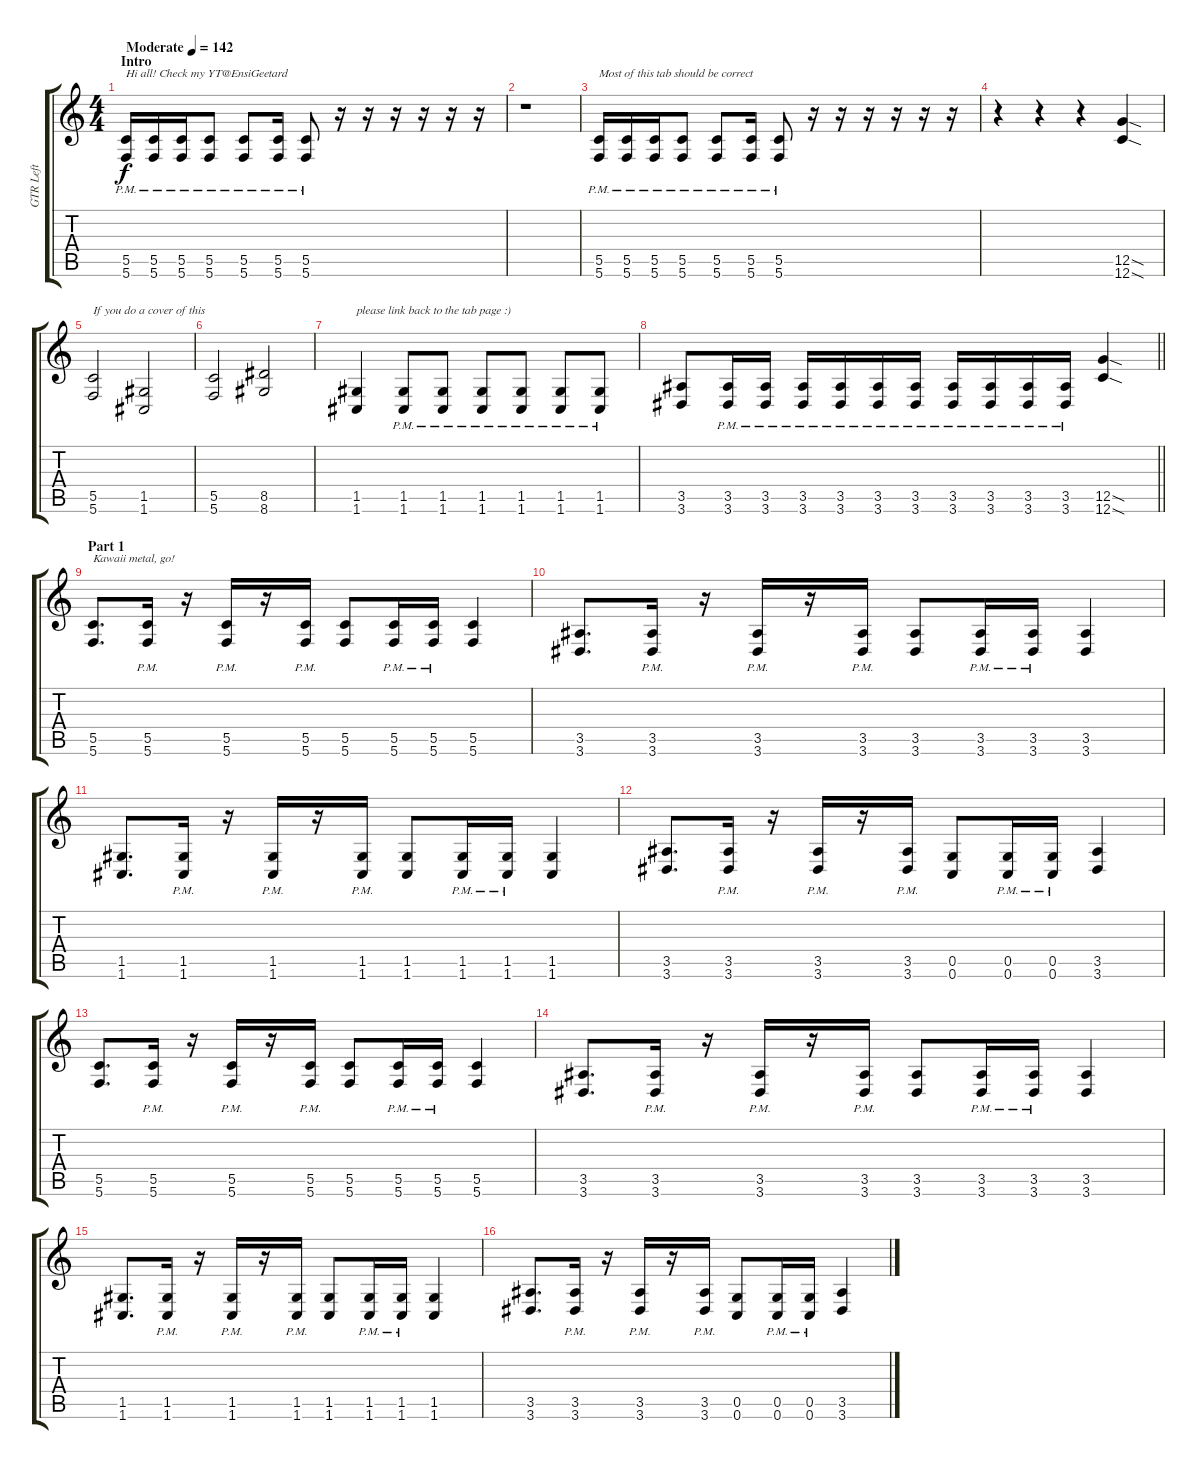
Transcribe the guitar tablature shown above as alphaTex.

\track ("GTR Left" "GTR Left") {instrument distortionguitar}
\staff {score tabs}
\tuning (D4 A3 F3 C3 G2 C2) {hide}
\ts (4 4)
\section ("" "Intro")
\tempo (142 "Moderate")
\clef g2
\ks c
(5.5{pm} 5.6{pm}).16{txt "Hi all! Check my YT@EnsiGeetard" dy f instrument distortionguitar} (5.5{pm} 5.6{pm}).16 (5.5{pm} 5.6{pm}).16 (5.5{pm} 5.6{pm}).8 (5.5{pm} 5.6{pm}).8 (5.5{pm} 5.6{pm}).16 (5.5{pm} 5.6{pm}).8 r.16 r.16 r.16 r.16 r.16 r.16 |
r.1 |
(5.5{pm} 5.6{pm}).16{txt "Most of this tab should be correct"} (5.5{pm} 5.6{pm}).16 (5.5{pm} 5.6{pm}).16 (5.5{pm} 5.6{pm}).8 (5.5{pm} 5.6{pm}).8 (5.5{pm} 5.6{pm}).16 (5.5{pm} 5.6{pm}).8 r.16 r.16 r.16 r.16 r.16 r.16 |
r.4 r.4 r.4 (12.5{sod} 12.6{sod}).4 |
(5.5 5.6).2{txt "If you do a cover of this"} (1.5 1.6).2 |
(5.5 5.6).2 (8.5 8.6).2 |
(1.5 1.6).4{txt "please link back to the tab page :)"} (1.5{pm} 1.6{pm}).8 (1.5{pm} 1.6{pm}).8 (1.5{pm} 1.6{pm}).8 (1.5{pm} 1.6{pm}).8 (1.5{pm} 1.6{pm}).8 (1.5{pm} 1.6{pm}).8 |
\barLineRight lightlight
(3.5 3.6).8 (3.5{pm} 3.6{pm}).16 (3.5{pm} 3.6{pm}).16 (3.5{pm} 3.6{pm}).16 (3.5{pm} 3.6{pm}).16 (3.5{pm} 3.6{pm}).16 (3.5{pm} 3.6{pm}).16 (3.5{pm} 3.6{pm}).16 (3.5{pm} 3.6{pm}).16 (3.5{pm} 3.6{pm}).16 (3.5{pm} 3.6{pm}).16 (12.5{sod} 12.6{sod}).4 |
\section ("" "Part 1")
(5.5 5.6).8{d txt "Kawaii metal, go!"} (5.5{pm} 5.6{pm}).16 r.16 (5.5{pm} 5.6{pm}).16 r.16 (5.5{pm} 5.6{pm}).16 (5.5 5.6).8 (5.5{pm} 5.6{pm}).16 (5.5{pm} 5.6{pm}).16 (5.5 5.6).4 |
(3.5 3.6).8{d} (3.5{pm} 3.6{pm}).16 r.16 (3.5{pm} 3.6{pm}).16 r.16 (3.5{pm} 3.6{pm}).16 (3.5 3.6).8 (3.5{pm} 3.6{pm}).16 (3.5{pm} 3.6{pm}).16 (3.5 3.6).4 |
(1.5 1.6).8{d} (1.5{pm} 1.6{pm}).16 r.16 (1.5{pm} 1.6{pm}).16 r.16 (1.5{pm} 1.6{pm}).16 (1.5 1.6).8 (1.5{pm} 1.6{pm}).16 (1.5{pm} 1.6{pm}).16 (1.5 1.6).4 |
(3.5 3.6).8{d} (3.5{pm} 3.6{pm}).16 r.16 (3.5{pm} 3.6{pm}).16 r.16 (3.5{pm} 3.6{pm}).16 (0.5 0.6).8 (0.5{pm} 0.6{pm}).16 (0.5{pm} 0.6{pm}).16 (3.5 3.6).4 |
(5.5 5.6).8{d} (5.5{pm} 5.6{pm}).16 r.16 (5.5{pm} 5.6{pm}).16 r.16 (5.5{pm} 5.6{pm}).16 (5.5 5.6).8 (5.5{pm} 5.6{pm}).16 (5.5{pm} 5.6{pm}).16 (5.5 5.6).4 |
(3.5 3.6).8{d} (3.5{pm} 3.6{pm}).16 r.16 (3.5{pm} 3.6{pm}).16 r.16 (3.5{pm} 3.6{pm}).16 (3.5 3.6).8 (3.5{pm} 3.6{pm}).16 (3.5{pm} 3.6{pm}).16 (3.5 3.6).4 |
(1.5 1.6).8{d} (1.5{pm} 1.6{pm}).16 r.16 (1.5{pm} 1.6{pm}).16 r.16 (1.5{pm} 1.6{pm}).16 (1.5 1.6).8 (1.5{pm} 1.6{pm}).16 (1.5{pm} 1.6{pm}).16 (1.5 1.6).4 |
(3.5 3.6).8{d} (3.5{pm} 3.6{pm}).16 r.16 (3.5{pm} 3.6{pm}).16 r.16 (3.5{pm} 3.6{pm}).16 (0.5 0.6).8 (0.5{pm} 0.6{pm}).16 (0.5{pm} 0.6{pm}).16 (3.5 3.6).4
